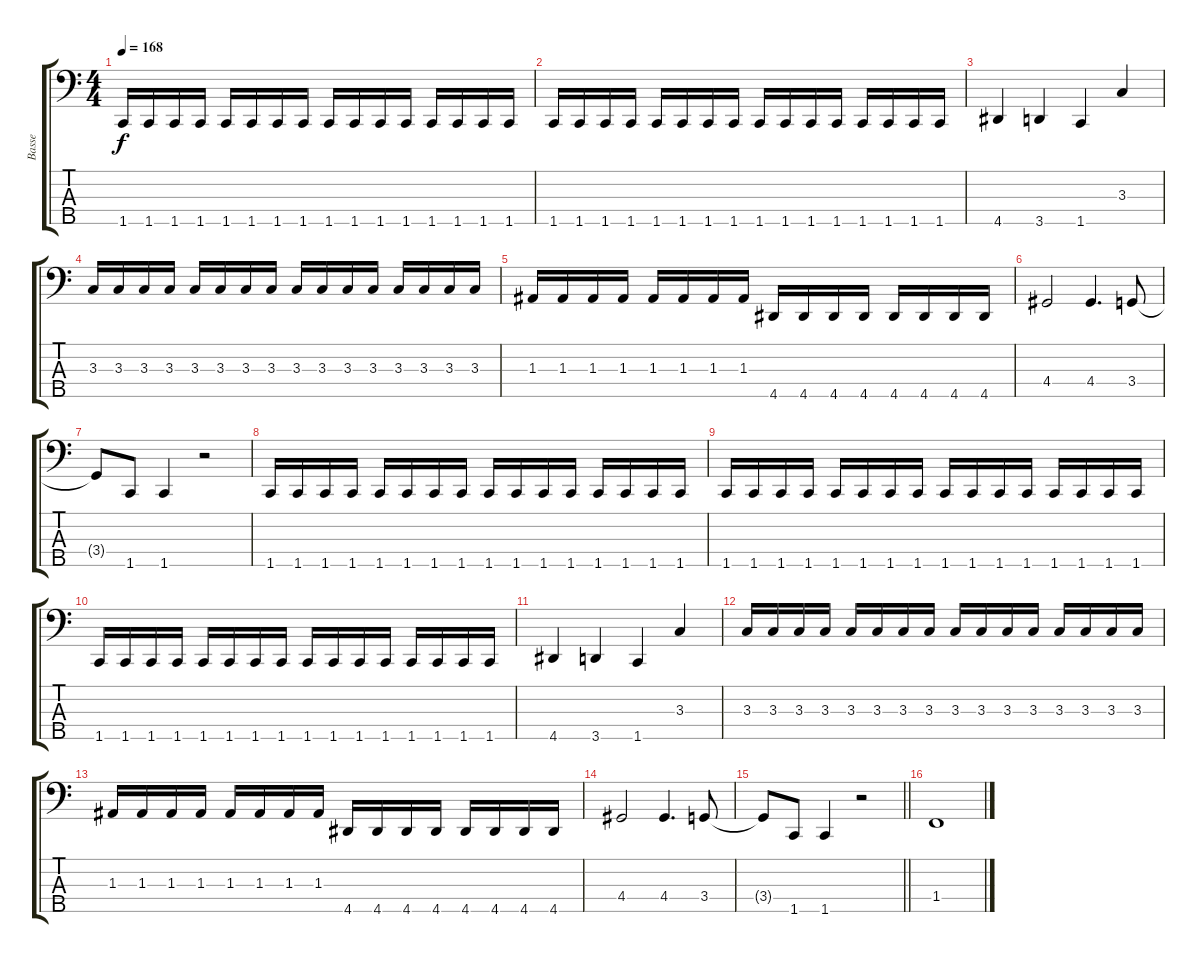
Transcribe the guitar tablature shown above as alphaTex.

\track ("Basse" "Basse") {instrument electricbassfinger}
\staff {score tabs}
\tuning (G2 D2 A1 E1 B0) {hide}
\ts (4 4)
\tempo 168
\clef f4
\ks c
1.5.16{dy f} 1.5.16 1.5.16 1.5.16 1.5.16 1.5.16 1.5.16 1.5.16 1.5.16 1.5.16 1.5.16 1.5.16 1.5.16 1.5.16 1.5.16 1.5.16 |
1.5.16 1.5.16 1.5.16 1.5.16 1.5.16 1.5.16 1.5.16 1.5.16 1.5.16 1.5.16 1.5.16 1.5.16 1.5.16 1.5.16 1.5.16 1.5.16 |
4.5.4 3.5.4 1.5.4 3.3.4 |
3.3.16 3.3.16 3.3.16 3.3.16 3.3.16 3.3.16 3.3.16 3.3.16 3.3.16 3.3.16 3.3.16 3.3.16 3.3.16 3.3.16 3.3.16 3.3.16 |
1.3.16 1.3.16 1.3.16 1.3.16 1.3.16 1.3.16 1.3.16 1.3.16 4.5.16 4.5.16 4.5.16 4.5.16 4.5.16 4.5.16 4.5.16 4.5.16 |
4.4.2 4.4.4{d} 3.4.8 |
3.4{t}.8 1.5.8 1.5.4 r.2 |
1.5.16 1.5.16 1.5.16 1.5.16 1.5.16 1.5.16 1.5.16 1.5.16 1.5.16 1.5.16 1.5.16 1.5.16 1.5.16 1.5.16 1.5.16 1.5.16 |
1.5.16 1.5.16 1.5.16 1.5.16 1.5.16 1.5.16 1.5.16 1.5.16 1.5.16 1.5.16 1.5.16 1.5.16 1.5.16 1.5.16 1.5.16 1.5.16 |
1.5.16 1.5.16 1.5.16 1.5.16 1.5.16 1.5.16 1.5.16 1.5.16 1.5.16 1.5.16 1.5.16 1.5.16 1.5.16 1.5.16 1.5.16 1.5.16 |
4.5.4 3.5.4 1.5.4 3.3.4 |
3.3.16 3.3.16 3.3.16 3.3.16 3.3.16 3.3.16 3.3.16 3.3.16 3.3.16 3.3.16 3.3.16 3.3.16 3.3.16 3.3.16 3.3.16 3.3.16 |
1.3.16 1.3.16 1.3.16 1.3.16 1.3.16 1.3.16 1.3.16 1.3.16 4.5.16 4.5.16 4.5.16 4.5.16 4.5.16 4.5.16 4.5.16 4.5.16 |
4.4.2 4.4.4{d} 3.4.8 |
\barLineRight lightlight
3.4{t}.8 1.5.8 1.5.4 r.2 |
1.4.1
